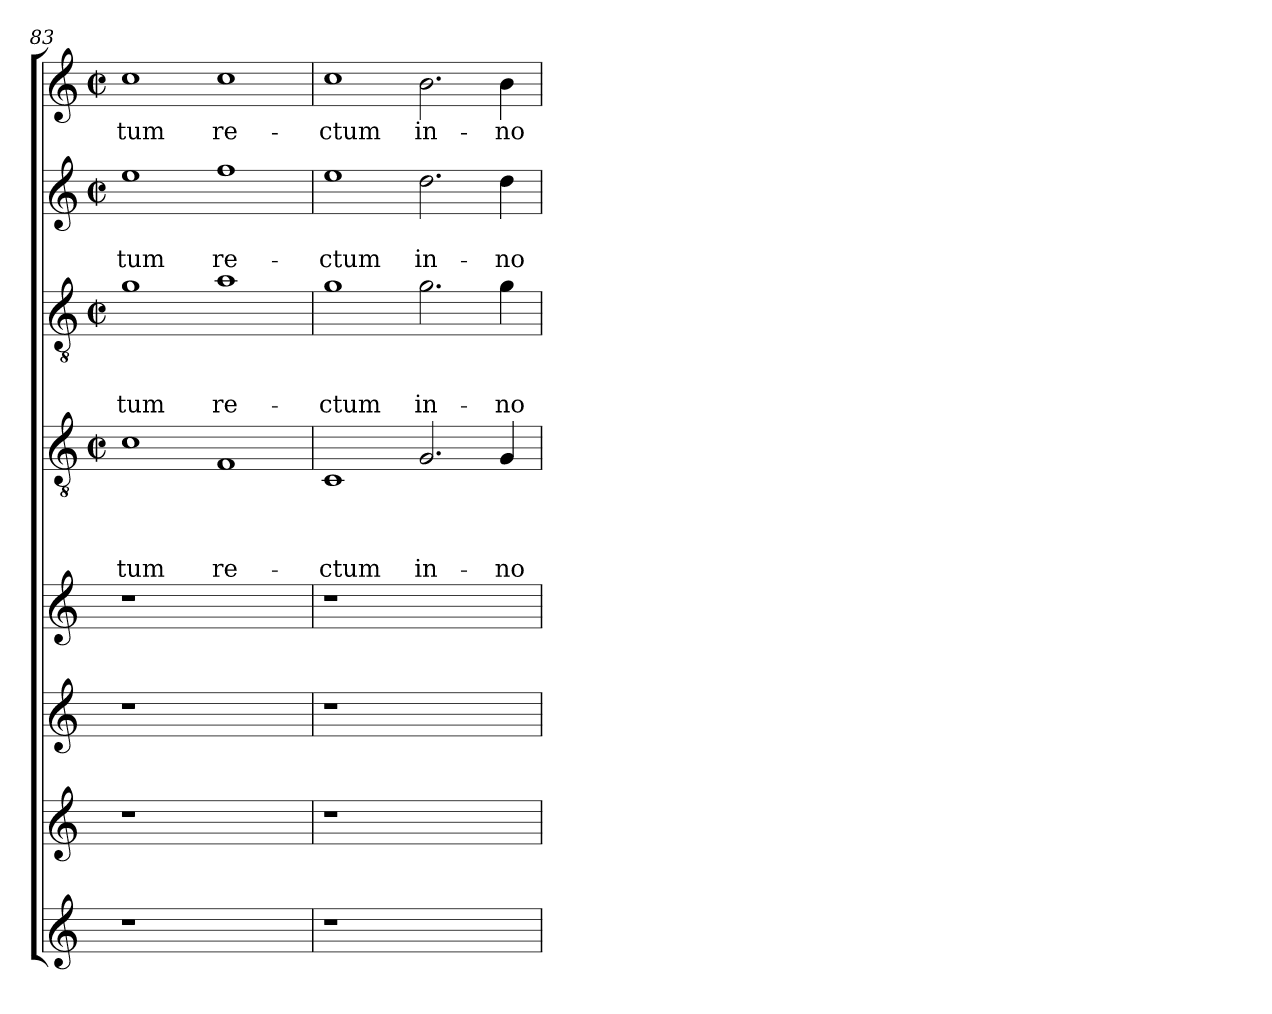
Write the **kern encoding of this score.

**kern	**kern	**kern	**kern	**kern	**text	**text	**text	**text	**kern	**text	**text	**text	**kern	**text	**text	**kern	**text
*part8	*part7	*part6	*part5	*part4	*part4	*part4	*part4	*part4	*part3	*part3	*part3	*part3	*part2	*part2	*part2	*part1	*part1
*staff8	*staff7	*staff6	*staff5	*staff4	*staff4	*staff4	*staff4	*staff4	*staff3	*staff3	*staff3	*staff3	*staff2	*staff2	*staff2	*staff1	*staff1
*clefG2	*clefG2	*clefG2	*clefG2	*clefGv2	*	*	*	*	*clefGv2	*	*	*	*clefG2	*	*	*clefG2	*
*k[]	*k[]	*k[]	*k[]	*k[]	*	*	*	*	*k[]	*	*	*	*k[]	*	*	*k[]	*
*C:	*C:	*C:	*C:	*C:	*	*	*	*	*C:	*	*	*	*C:	*	*	*C:	*
*	*	*	*	*M2/2	*	*	*	*	*M2/2	*	*	*	*M2/2	*	*	*M2/2	*
*	*	*	*	*met(c|)	*	*	*	*	*met(c|)	*	*	*	*met(c|)	*	*	*met(c|)	*
=83	=83	=83	=83	=83	=83	=83	=83	=83	=83	=83	=83	=83	=83	=83	=83	=83	=83
!	!	!	!	!	!	!	!	!LO:LY:b	!	!	!	!LO:LY:b	!	!	!LO:LY:b	!	!LO:LY:b
1r	1r	1r	1r	1c	.	.	.	-tum	1g	.	.	-tum	1ee	.	-tum	1cc	-tum
!	!	!	!	!	!	!	!	!LO:LY:b	!	!	!	!LO:LY:b	!	!	!LO:LY:b	!	!LO:LY:b
1ryy	1ryy	1ryy	1ryy	1F	.	.	.	re-	1a	.	.	re-	1ff	.	re-	1cc	re-
=84	=84	=84	=84	=84	=84	=84	=84	=84	=84	=84	=84	=84	=84	=84	=84	=84	=84
!	!	!	!	!	!	!	!	!LO:LY:b	!	!	!	!LO:LY:b	!	!	!LO:LY:b	!	!LO:LY:b
1r	1r	1r	1r	1C	.	.	.	-ctum	1g	.	.	-ctum	1ee	.	-ctum	1cc	-ctum
!	!	!	!	!	!	!	!	!LO:LY:b	!	!	!	!LO:LY:b	!	!	!LO:LY:b	!	!LO:LY:b
1ryy	1ryy	1ryy	1ryy	2.G/	.	.	.	in-	2.g\	.	.	in-	2.dd\	.	in-	2.b\	in-
!	!	!	!	!	!	!	!	!LO:LY:b	!	!	!	!LO:LY:b	!	!	!LO:LY:b	!	!LO:LY:b
.	.	.	.	4G/	.	.	.	-no-	4g\	.	.	-no-	4dd\	.	-no-	4b\	-no-
=	=	=	=	=	=	=	=	=	=	=	=	=	=	=	=	=	=
*-	*-	*-	*-	*-	*-	*-	*-	*-	*-	*-	*-	*-	*-	*-	*-	*-	*-
